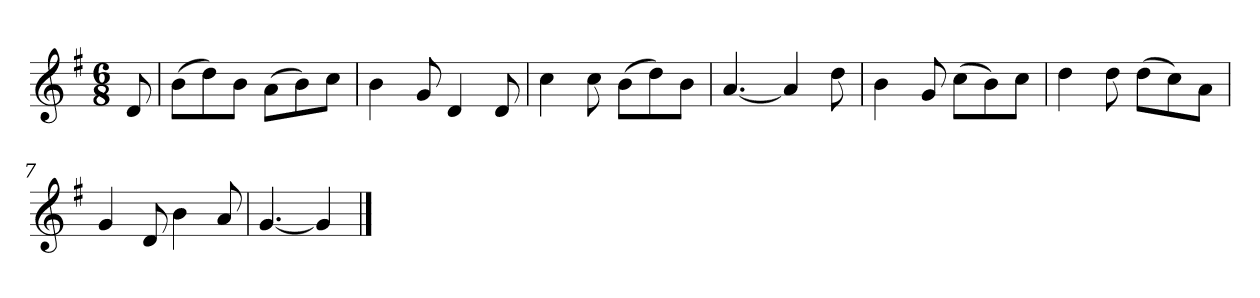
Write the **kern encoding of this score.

**kern
*part1
*staff1
*k[f#]
*M6/8
*MM120
=
8d
=1
(8bL
8dd)
8bJ
(8aL
8b)
8ccJ
=2
4b
8g
4d
8d
=3
4cc
8cc
(8bL
8dd)
8bJ
=4
[4.a
4a]
8dd
=5
4b
8g
(8ccL
8b)
8ccJ
=6
4dd
8dd
(8ddL
8cc)
8aJ
=7
4g
8d
4b
8a
=8
[4.g
4g]
==
*-
